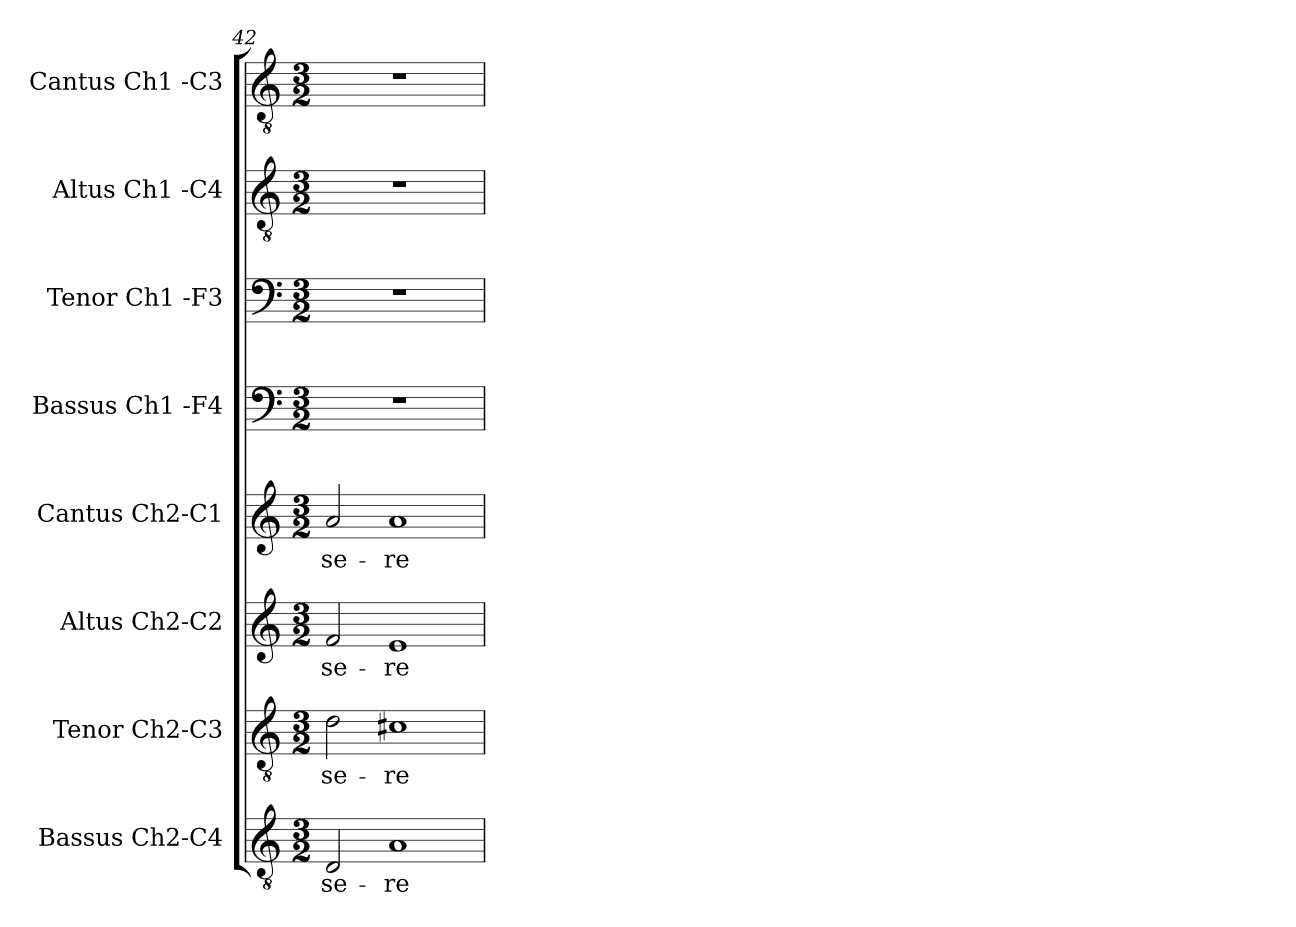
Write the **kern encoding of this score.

**kern	**text	**kern	**text	**kern	**text	**kern	**text	**kern	**kern	**kern	**kern
*part8	*part8	*part7	*part7	*part6	*part6	*part5	*part5	*part4	*part3	*part2	*part1
*staff8	*staff8	*staff7	*staff7	*staff6	*staff6	*staff5	*staff5	*staff4	*staff3	*staff2	*staff1
*I"Bassus Ch2-C4	*	*I"Tenor Ch2-C3	*	*I"Altus Ch2-C2	*	*I"Cantus Ch2-C1	*	*I"Bassus Ch1 -F4	*I"Tenor Ch1 -F3	*I"Altus Ch1 -C4	*I"Cantus Ch1 -C3
*I'B2	*	*I'T2	*	*I'A2	*	*I'C2	*	*I'B1	*I'T1	*I'A1	*I'C1
*clefGv2	*	*clefGv2	*	*clefG2	*	*clefG2	*	*clefF4	*clefF4	*clefGv2	*clefGv2
*k[]	*	*k[]	*	*k[]	*	*k[]	*	*k[]	*k[]	*k[]	*k[]
*M3/2	*	*M3/2	*	*M3/2	*	*M3/2	*	*M3/2	*M3/2	*M3/2	*M3/2
=42	=42	=42	=42	=42	=42	=42	=42	=42	=42	=42	=42
!	!LO:LY:b	!	!LO:LY:b	!	!LO:LY:b	!	!LO:LY:b	!	!	!	!
2D/	-se-	2d\	-se-	2f/	-se-	2a/	-se-	1.r	1.r	1.r	1.r
!	!LO:LY:b	!	!LO:LY:b	!	!LO:LY:b	!	!LO:LY:b	!	!	!	!
1A	-re-	1c#X	-re-	1e	-re-	1a	-re-	.	.	.	.
=	=	=	=	=	=	=	=	=	=	=	=
*-	*-	*-	*-	*-	*-	*-	*-	*-	*-	*-	*-
